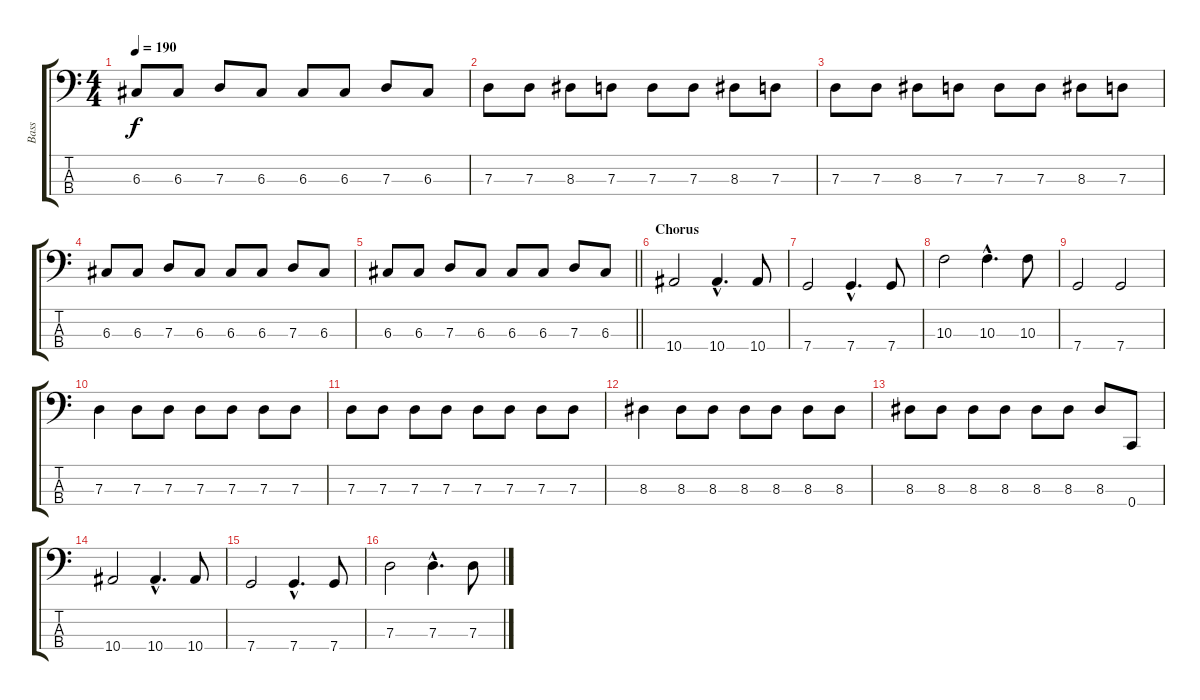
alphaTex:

\track ("Bass" "Bass") {instrument electricbassfinger}
\staff {score tabs}
\tuning (F2 C2 G1 C1) {hide}
\ts (4 4)
\tempo 190
\clef f4
\ks c
6.3.8{dy f} 6.3.8 7.3.8 6.3.8 6.3.8 6.3.8 7.3.8 6.3.8 |
7.3.8 7.3.8 8.3.8 7.3.8 7.3.8 7.3.8 8.3.8 7.3.8 |
7.3.8 7.3.8 8.3.8 7.3.8 7.3.8 7.3.8 8.3.8 7.3.8 |
6.3.8 6.3.8 7.3.8 6.3.8 6.3.8 6.3.8 7.3.8 6.3.8 |
\barLineRight lightlight
6.3.8 6.3.8 7.3.8 6.3.8 6.3.8 6.3.8 7.3.8 6.3.8 |
\section ("" "Chorus")
10.4.2 10.4{hac}.4{d} 10.4.8 |
7.4.2 7.4{hac}.4{d} 7.4.8 |
10.3.2 10.3{hac}.4{d} 10.3.8 |
7.4.2 7.4.2 |
7.3.4 7.3.8 7.3.8 7.3.8 7.3.8 7.3.8 7.3.8 |
7.3.8 7.3.8 7.3.8 7.3.8 7.3.8 7.3.8 7.3.8 7.3.8 |
8.3.4 8.3.8 8.3.8 8.3.8 8.3.8 8.3.8 8.3.8 |
8.3.8 8.3.8 8.3.8 8.3.8 8.3.8 8.3.8 8.3.8 0.4.8 |
10.4.2 10.4{hac}.4{d} 10.4.8 |
7.4.2 7.4{hac}.4{d} 7.4.8 |
7.3.2 7.3{hac}.4{d} 7.3.8
